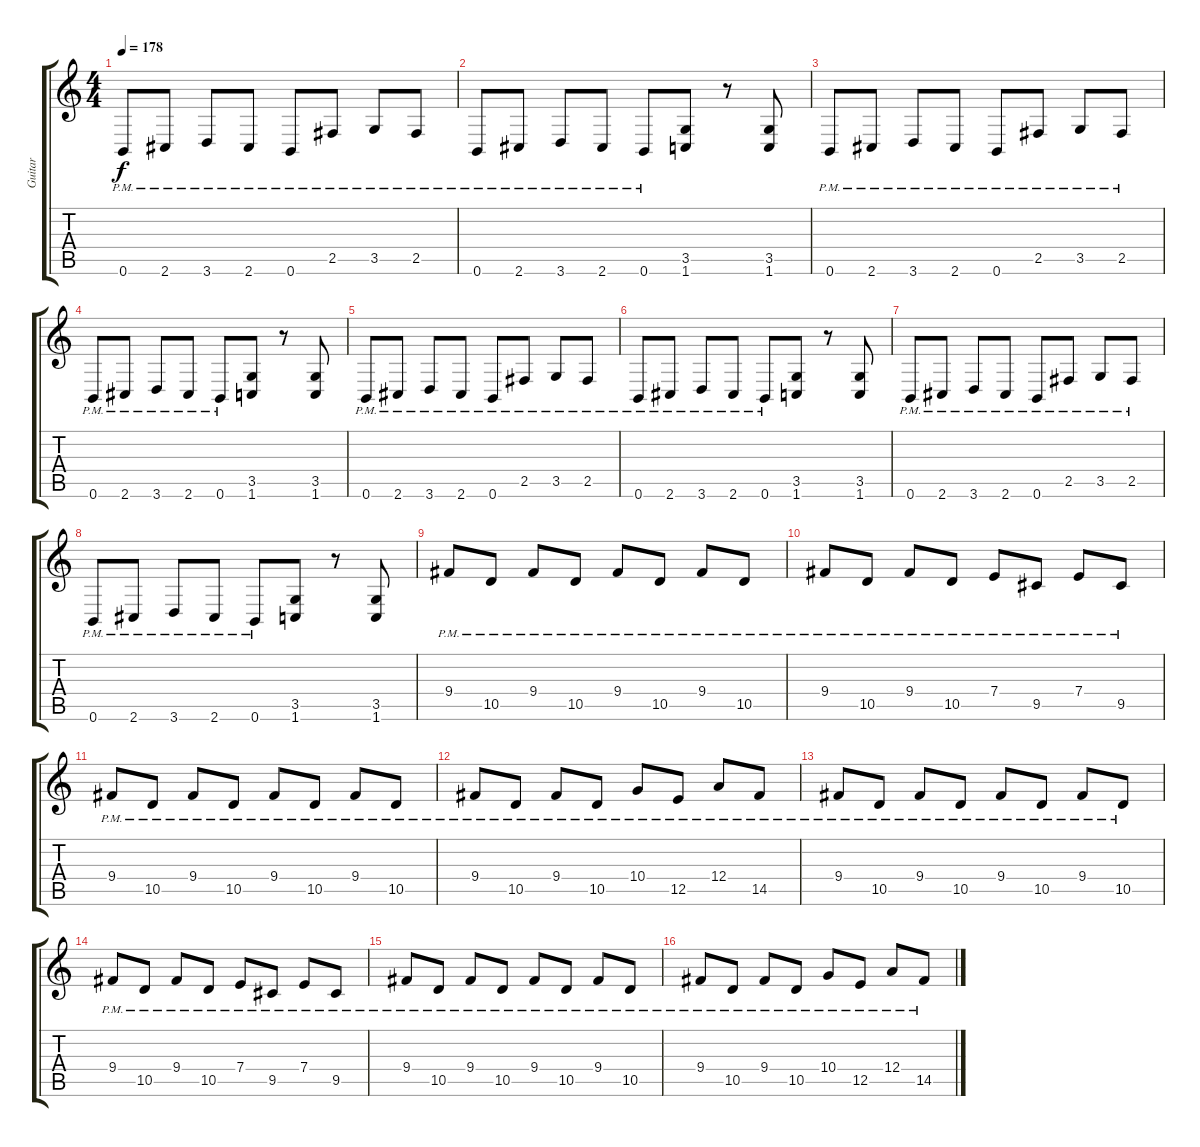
\track ("Guitar" "Guitar") {instrument distortionguitar}
\staff {score tabs}
\tuning (B3 Gb3 D3 A2 E2 B1) {hide}
\ts (4 4)
\tempo 178
\clef g2
\ks c
0.6{pm}.8{dy f} 2.6{pm}.8 3.6{pm}.8 2.6{pm}.8 0.6{pm}.8 2.5{pm}.8 3.5{pm}.8 2.5{pm}.8 |
0.6{pm}.8 2.6{pm}.8 3.6{pm}.8 2.6{pm}.8 0.6{pm}.8 (3.5 1.6).8 r.8 (3.5 1.6).8 |
0.6{pm}.8 2.6{pm}.8 3.6{pm}.8 2.6{pm}.8 0.6{pm}.8 2.5{pm}.8 3.5{pm}.8 2.5{pm}.8 |
0.6{pm}.8 2.6{pm}.8 3.6{pm}.8 2.6{pm}.8 0.6{pm}.8 (3.5 1.6).8 r.8 (3.5 1.6).8 |
0.6{pm}.8 2.6{pm}.8 3.6{pm}.8 2.6{pm}.8 0.6{pm}.8 2.5{pm}.8 3.5{pm}.8 2.5{pm}.8 |
0.6{pm}.8 2.6{pm}.8 3.6{pm}.8 2.6{pm}.8 0.6{pm}.8 (3.5 1.6).8 r.8 (3.5 1.6).8 |
0.6{pm}.8 2.6{pm}.8 3.6{pm}.8 2.6{pm}.8 0.6{pm}.8 2.5{pm}.8 3.5{pm}.8 2.5{pm}.8 |
0.6{pm}.8 2.6{pm}.8 3.6{pm}.8 2.6{pm}.8 0.6{pm}.8 (3.5 1.6).8 r.8 (3.5 1.6).8 |
9.4{pm}.8 10.5{pm}.8 9.4{pm}.8 10.5{pm}.8 9.4{pm}.8 10.5{pm}.8 9.4{pm}.8 10.5{pm}.8 |
9.4{pm}.8 10.5{pm}.8 9.4{pm}.8 10.5{pm}.8 7.4{pm}.8 9.5{pm}.8 7.4{pm}.8 9.5{pm}.8 |
9.4{pm}.8 10.5{pm}.8 9.4{pm}.8 10.5{pm}.8 9.4{pm}.8 10.5{pm}.8 9.4{pm}.8 10.5{pm}.8 |
9.4{pm}.8 10.5{pm}.8 9.4{pm}.8 10.5{pm}.8 10.4{pm}.8 12.5{pm}.8 12.4{pm}.8 14.5{pm}.8 |
9.4{pm}.8 10.5{pm}.8 9.4{pm}.8 10.5{pm}.8 9.4{pm}.8 10.5{pm}.8 9.4{pm}.8 10.5{pm}.8 |
9.4{pm}.8 10.5{pm}.8 9.4{pm}.8 10.5{pm}.8 7.4{pm}.8 9.5{pm}.8 7.4{pm}.8 9.5{pm}.8 |
9.4{pm}.8 10.5{pm}.8 9.4{pm}.8 10.5{pm}.8 9.4{pm}.8 10.5{pm}.8 9.4{pm}.8 10.5{pm}.8 |
9.4{pm}.8 10.5{pm}.8 9.4{pm}.8 10.5{pm}.8 10.4{pm}.8 12.5{pm}.8 12.4{pm}.8 14.5{pm}.8
